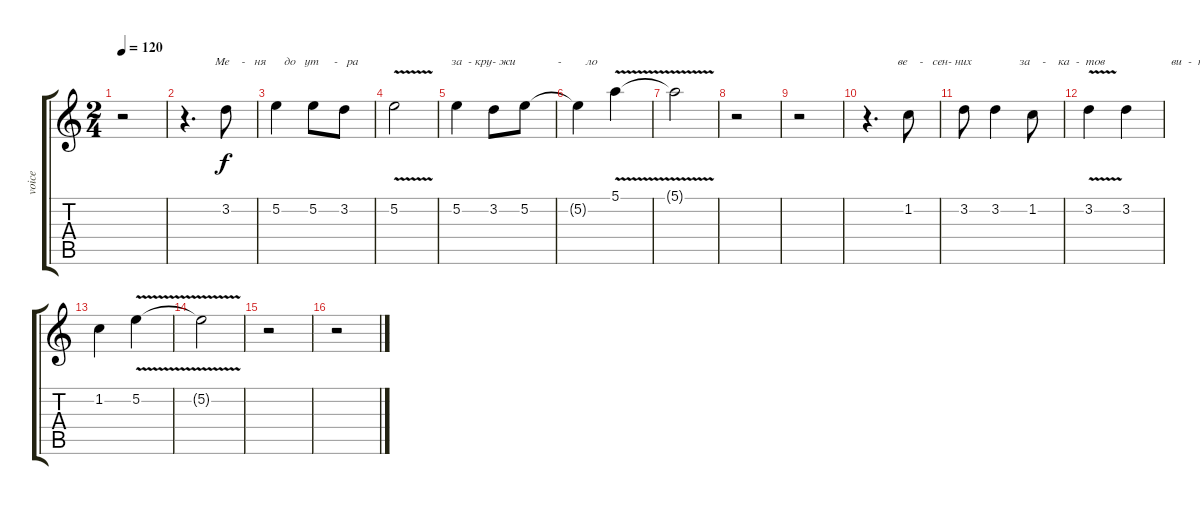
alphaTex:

\track ("voice" "voice") {instrument synthbass1}
\staff {score tabs}
\tuning (E4 B3 G3 D3 A2 E2) {hide}
\ts (2 4)
\tempo 120
\clef g2
\ks c
r.2{dy f} |
r.4{d txt "          Ме    -   ня      до   ут     -   ра"} 3.2.8 |
5.2.4 5.2.8 3.2.8 |
5.2{v}.2{txt "                   за  - кру- жи"} |
5.2.4 3.2.8 5.2.8{txt "           -        ло"} |
5.2{t}.4 5.1{v}.4 |
5.1{t}.2 |
r.2 |
r.2 |
r.4{d txt "          ве    -   сен- них"} 1.2.8 |
3.2.8 3.2.4{txt "        за    -    ка  -  тов"} 1.2.8 |
3.2{v}.4 3.2.4{txt "               ви  -  но ."} |
1.2.4 5.2{v}.4 |
5.2{t}.2 |
r.2 |
r.2
